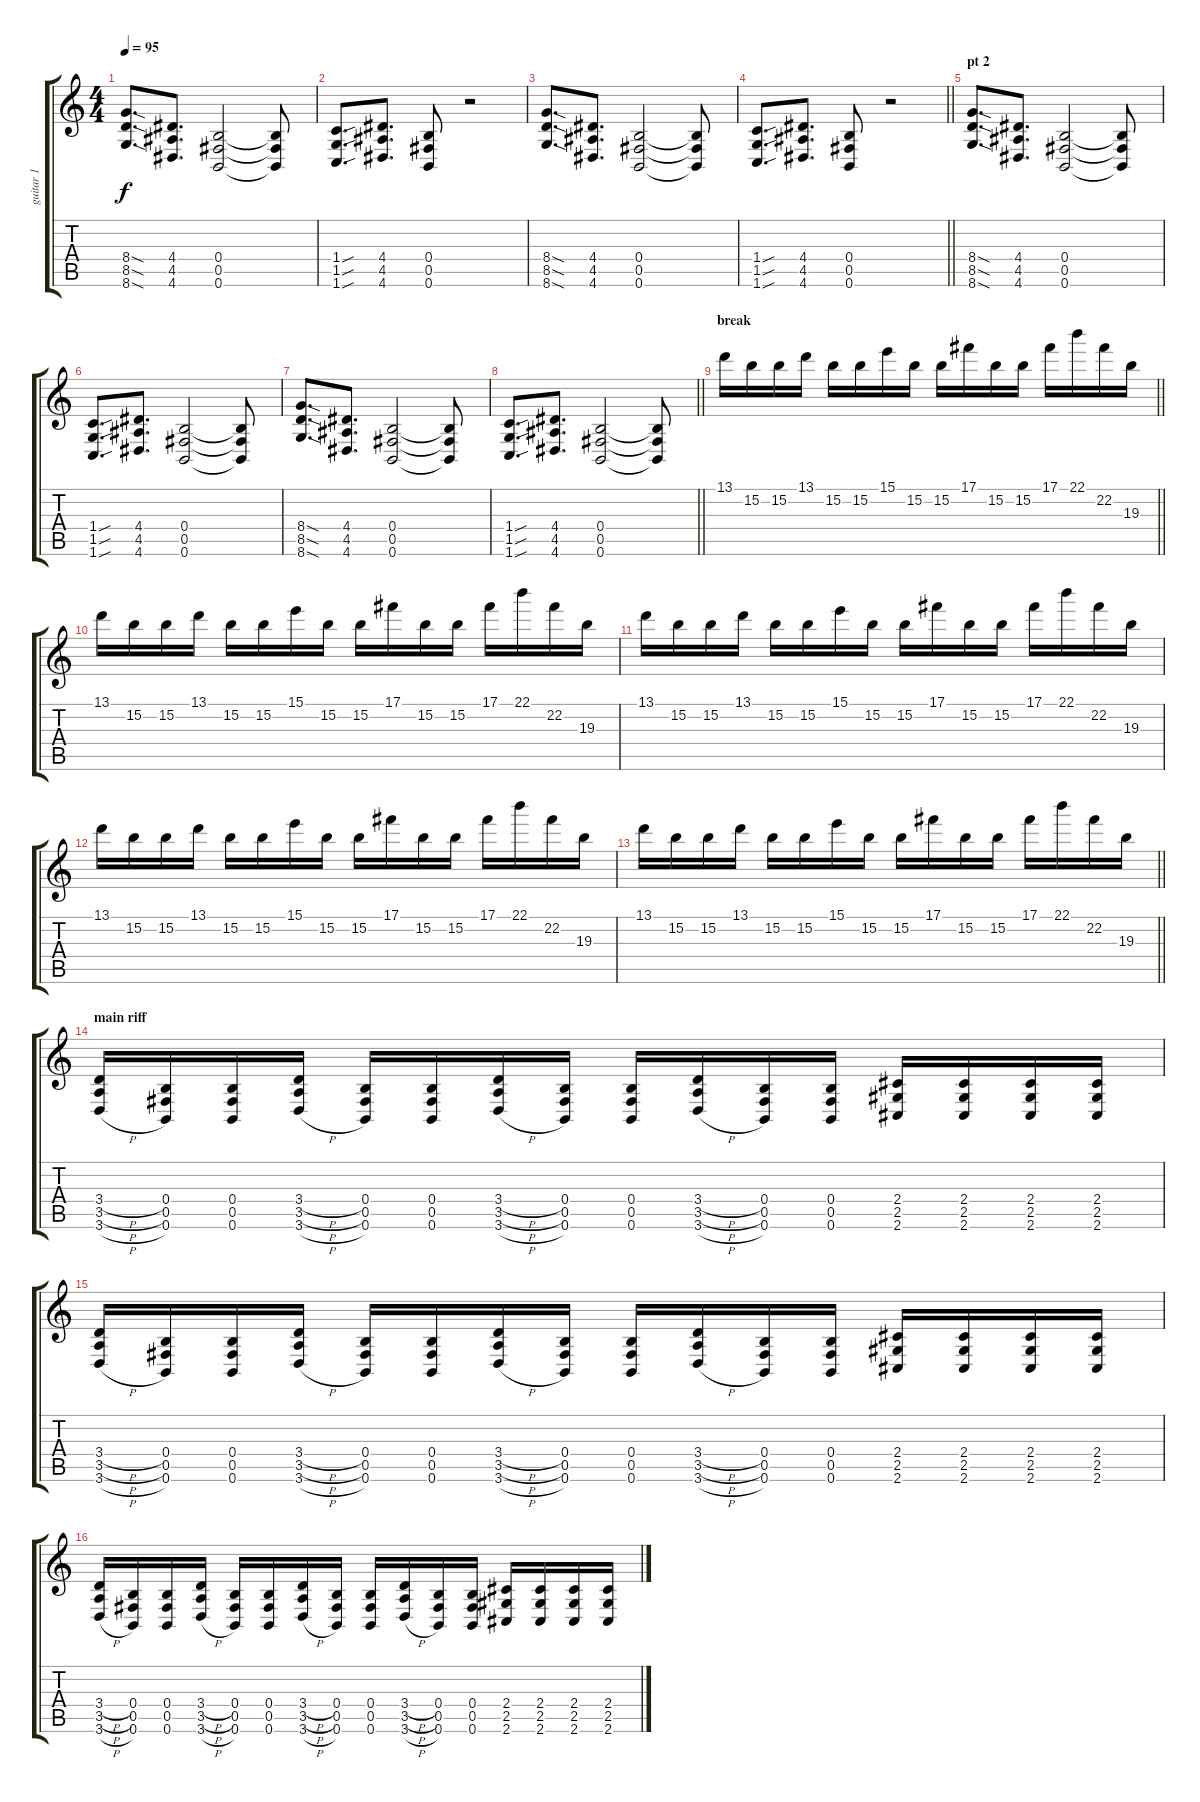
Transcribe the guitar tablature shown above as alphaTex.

\track ("guitar 1" "guitar 1") {instrument distortionguitar}
\staff {score tabs}
\tuning (Db4 Ab3 E3 B2 Gb2 B1) {hide}
\ts (4 4)
\section ("" "")
\tempo 95
\clef g2
\ks c
(8.4{sod} 8.5{sod} 8.6{sod}).8{d dy f} (4.4 4.5 4.6).8{d} (0.4 0.5 0.6).2 (0.4{t} 0.5{t} 0.6{t}).8 |
(1.4{sou} 1.5{sou} 1.6{sou}).8{d} (4.4 4.5 4.6).8{d} (0.4 0.5 0.6).8 r.2 |
(8.4{sod} 8.5{sod} 8.6{sod}).8{d} (4.4 4.5 4.6).8{d} (0.4 0.5 0.6).2 (0.4{t} 0.5{t} 0.6{t}).8 |
\barLineRight lightlight
(1.4{sou} 1.5{sou} 1.6{sou}).8{d} (4.4 4.5 4.6).8{d} (0.4 0.5 0.6).8 r.2 |
\section ("" "pt 2")
(8.4{sod} 8.5{sod} 8.6{sod}).8{d} (4.4 4.5 4.6).8{d} (0.4 0.5 0.6).2 (0.4{t} 0.5{t} 0.6{t}).8 |
(1.4{sou} 1.5{sou} 1.6{sou}).8{d} (4.4 4.5 4.6).8{d} (0.4 0.5 0.6).2 (0.4{t} 0.5{t} 0.6{t}).8 |
(8.4{sod} 8.5{sod} 8.6{sod}).8{d} (4.4 4.5 4.6).8{d} (0.4 0.5 0.6).2 (0.4{t} 0.5{t} 0.6{t}).8 |
\barLineRight lightlight
(1.4{sou} 1.5{sou} 1.6{sou}).8{d} (4.4 4.5 4.6).8{d} (0.4 0.5 0.6).2 (0.4{t} 0.5{t} 0.6{t}).8 |
\section ("" "break")
\barLineRight lightlight
13.1.16 15.2.16 15.2.16 13.1.16 15.2.16 15.2.16 15.1.16 15.2.16 15.2.16 17.1.16 15.2.16 15.2.16 17.1.16 22.1.16 22.2.16 19.3.16 |
\section ("" "")
13.1.16 15.2.16 15.2.16 13.1.16 15.2.16 15.2.16 15.1.16 15.2.16 15.2.16 17.1.16 15.2.16 15.2.16 17.1.16 22.1.16 22.2.16 19.3.16 |
13.1.16 15.2.16 15.2.16 13.1.16 15.2.16 15.2.16 15.1.16 15.2.16 15.2.16 17.1.16 15.2.16 15.2.16 17.1.16 22.1.16 22.2.16 19.3.16 |
13.1.16 15.2.16 15.2.16 13.1.16 15.2.16 15.2.16 15.1.16 15.2.16 15.2.16 17.1.16 15.2.16 15.2.16 17.1.16 22.1.16 22.2.16 19.3.16 |
\barLineRight lightlight
13.1.16 15.2.16 15.2.16 13.1.16 15.2.16 15.2.16 15.1.16 15.2.16 15.2.16 17.1.16 15.2.16 15.2.16 17.1.16 22.1.16 22.2.16 19.3.16 |
\section ("" "main riff")
(3.4{h} 3.5{h} 3.6{h}).16 (0.4 0.5 0.6).16 (0.4 0.5 0.6).16 (3.4{h} 3.5{h} 3.6{h}).16 (0.4 0.5 0.6).16 (0.4 0.5 0.6).16 (3.4{h} 3.5{h} 3.6{h}).16 (0.4 0.5 0.6).16 (0.4 0.5 0.6).16 (3.4{h} 3.5{h} 3.6{h}).16 (0.4 0.5 0.6).16 (0.4 0.5 0.6).16 (2.4 2.5 2.6).16 (2.4 2.5 2.6).16 (2.4 2.5 2.6).16 (2.4 2.5 2.6).16 |
(3.4{h} 3.5{h} 3.6{h}).16 (0.4 0.5 0.6).16 (0.4 0.5 0.6).16 (3.4{h} 3.5{h} 3.6{h}).16 (0.4 0.5 0.6).16 (0.4 0.5 0.6).16 (3.4{h} 3.5{h} 3.6{h}).16 (0.4 0.5 0.6).16 (0.4 0.5 0.6).16 (3.4{h} 3.5{h} 3.6{h}).16 (0.4 0.5 0.6).16 (0.4 0.5 0.6).16 (2.4 2.5 2.6).16 (2.4 2.5 2.6).16 (2.4 2.5 2.6).16 (2.4 2.5 2.6).16 |
(3.4{h} 3.5{h} 3.6{h}).16 (0.4 0.5 0.6).16 (0.4 0.5 0.6).16 (3.4{h} 3.5{h} 3.6{h}).16 (0.4 0.5 0.6).16 (0.4 0.5 0.6).16 (3.4{h} 3.5{h} 3.6{h}).16 (0.4 0.5 0.6).16 (0.4 0.5 0.6).16 (3.4{h} 3.5{h} 3.6{h}).16 (0.4 0.5 0.6).16 (0.4 0.5 0.6).16 (2.4 2.5 2.6).16 (2.4 2.5 2.6).16 (2.4 2.5 2.6).16 (2.4 2.5 2.6).16
